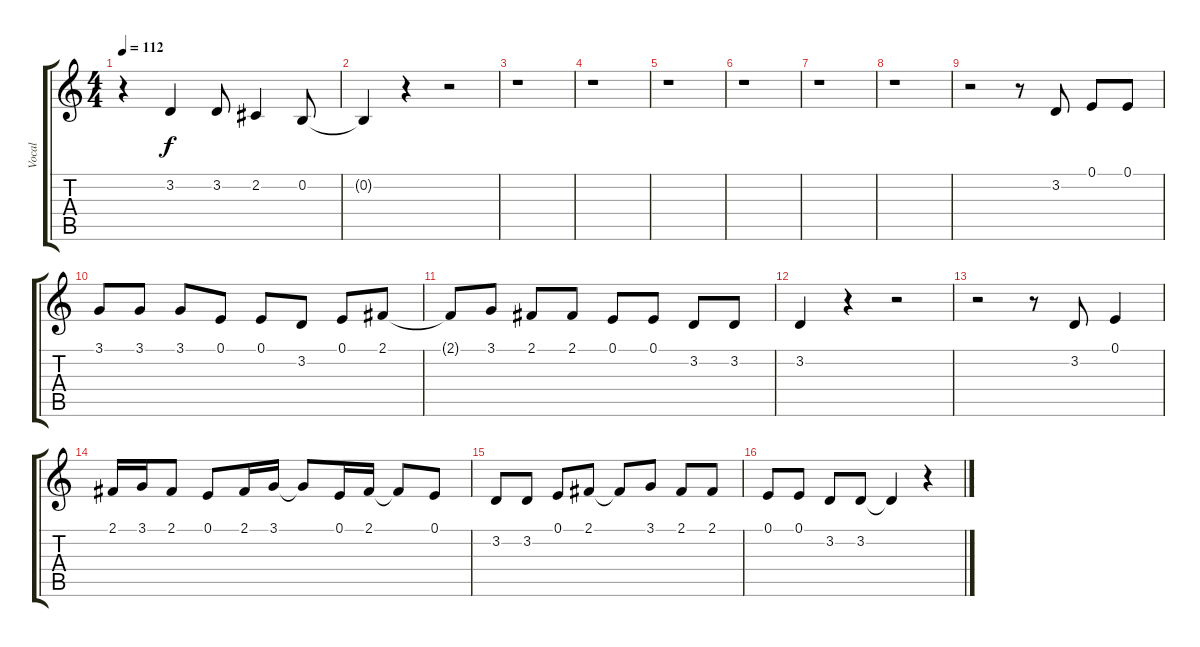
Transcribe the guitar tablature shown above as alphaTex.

\track ("Vocal" "Vocal") {instrument flute}
\staff {score tabs}
\tuning (E4 B3 G3 D3 A2 E2) {hide}
\ts (4 4)
\tempo 112
\clef g2
\ks c
r.4{dy f} 3.2.4 3.2.8 2.2.4 0.2.8 |
0.2{t}.4 r.4 r.2 |
r.1 |
r.1 |
r.1 |
r.1 |
r.1 |
r.1 |
r.2 r.8 3.2.8 0.1.8 0.1.8 |
3.1.8 3.1.8 3.1.8 0.1.8 0.1.8 3.2.8 0.1.8 2.1.8 |
2.1{t}.8 3.1.8 2.1.8 2.1.8 0.1.8 0.1.8 3.2.8 3.2.8 |
3.2.4 r.4 r.2 |
r.2 r.8 3.2.8 0.1.4 |
2.1.16 3.1.16 2.1.8 0.1.8 2.1.16 3.1.16 3.1{t}.8 0.1.16 2.1.16 2.1{t}.8 0.1.8 |
3.2.8 3.2.8 0.1.8 2.1.8 2.1{t}.8 3.1.8 2.1.8 2.1.8 |
0.1.8 0.1.8 3.2.8 3.2.8 3.2{t}.4 r.4
